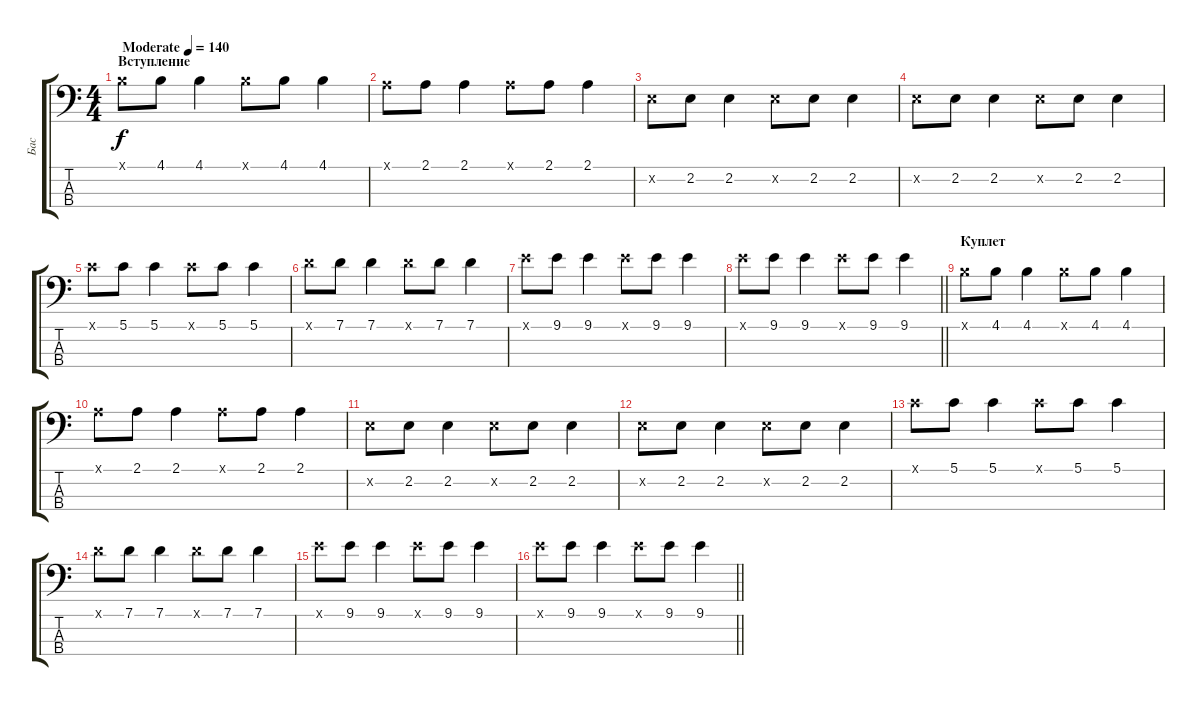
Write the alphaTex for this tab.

\track ("Бас" "Бас") {instrument electricbassfinger}
\staff {score tabs}
\tuning (G2 D2 A1 D1) {hide}
\ts (4 4)
\section ("" "Вступление")
\tempo (140 "Moderate")
\clef f4
\ks c
4.1{x}.8{dy f instrument electricbassfinger} 4.1.8 4.1.4 4.1{x}.8 4.1.8 4.1.4 |
2.1{x}.8 2.1.8 2.1.4 2.1{x}.8 2.1.8 2.1.4 |
2.2{x}.8 2.2.8 2.2.4 2.2{x}.8 2.2.8 2.2.4 |
2.2{x}.8 2.2.8 2.2.4 2.2{x}.8 2.2.8 2.2.4 |
5.1{x}.8 5.1.8 5.1.4 5.1{x}.8 5.1.8 5.1.4 |
7.1{x}.8 7.1.8 7.1.4 7.1{x}.8 7.1.8 7.1.4 |
9.1{x}.8 9.1.8 9.1.4 9.1{x}.8 9.1.8 9.1.4 |
\barLineRight lightlight
9.1{x}.8 9.1.8 9.1.4 9.1{x}.8 9.1.8 9.1.4 |
\section ("" "Куплет")
4.1{x}.8 4.1.8 4.1.4 4.1{x}.8 4.1.8 4.1.4 |
2.1{x}.8 2.1.8 2.1.4 2.1{x}.8 2.1.8 2.1.4 |
2.2{x}.8 2.2.8 2.2.4 2.2{x}.8 2.2.8 2.2.4 |
2.2{x}.8 2.2.8 2.2.4 2.2{x}.8 2.2.8 2.2.4 |
5.1{x}.8 5.1.8 5.1.4 5.1{x}.8 5.1.8 5.1.4 |
7.1{x}.8 7.1.8 7.1.4 7.1{x}.8 7.1.8 7.1.4 |
9.1{x}.8 9.1.8 9.1.4 9.1{x}.8 9.1.8 9.1.4 |
\barLineRight lightlight
9.1{x}.8 9.1.8 9.1.4 9.1{x}.8 9.1.8 9.1.4
